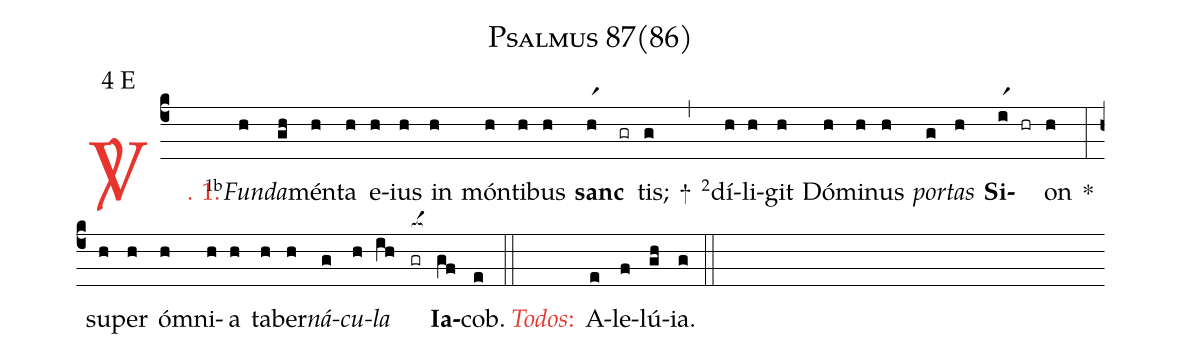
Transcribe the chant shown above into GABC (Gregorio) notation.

name: Psalmus 87(86);
mode: 4;
mode-differentia: E;
%%
(c4)

<c><sp>V/</sp>. 1.</c>() <v>\VSup{1b}</v><i>Fun</i>(h)<i>da</i>(gh)mén(h)ta(h) e(h)ius(h) in(h) món(h)ti(h)bus(h) <b>sanc</b>(hr1)(gr)tis;(g) +(,) <v>\VSup{2}</v>dí(h)li(h)git(h) Dó(h)mi(h)nus(h) <i>por</i>(g)<i>tas</i>(h) <b>Si</b>(ir1)(hr)on(h) *(:) su(h)per(h) óm(h)ni(h)a(h) ta(h)ber(h)<i>ná</i>(g)<i>cu</i>(h)<i>la</i>(ih) <nlba>(gr[ocba:1{])<b>Ia</b></nlba>(gf[ocba:0}])cob.(e)

(::)

<nlba><c><i>Todos</i>:</c>() A</nlba>(e)le(f)lú(gh)ia.(g)

(::)
